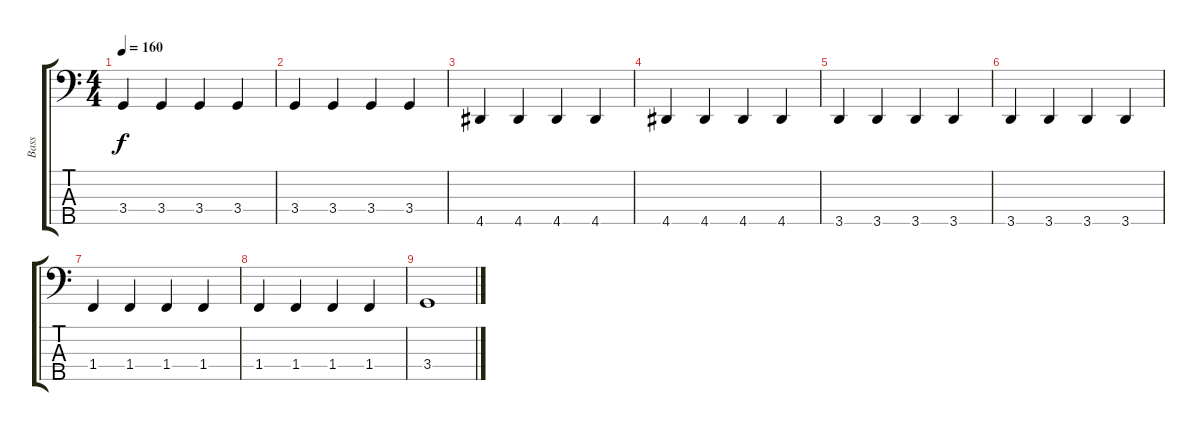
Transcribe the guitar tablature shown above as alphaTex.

\track ("Bass" "Bass") {instrument electricbasspick}
\staff {score tabs}
\tuning (G2 D2 A1 E1 B0) {hide}
\ts (4 4)
\tempo 160
\clef f4
\ks c
3.4.4{dy f} 3.4.4 3.4.4 3.4.4 |
3.4.4 3.4.4 3.4.4 3.4.4 |
4.5.4 4.5.4 4.5.4 4.5.4 |
4.5.4 4.5.4 4.5.4 4.5.4 |
3.5.4 3.5.4 3.5.4 3.5.4 |
3.5.4 3.5.4 3.5.4 3.5.4 |
1.4.4 1.4.4 1.4.4 1.4.4 |
1.4.4 1.4.4 1.4.4 1.4.4 |
3.4.1
